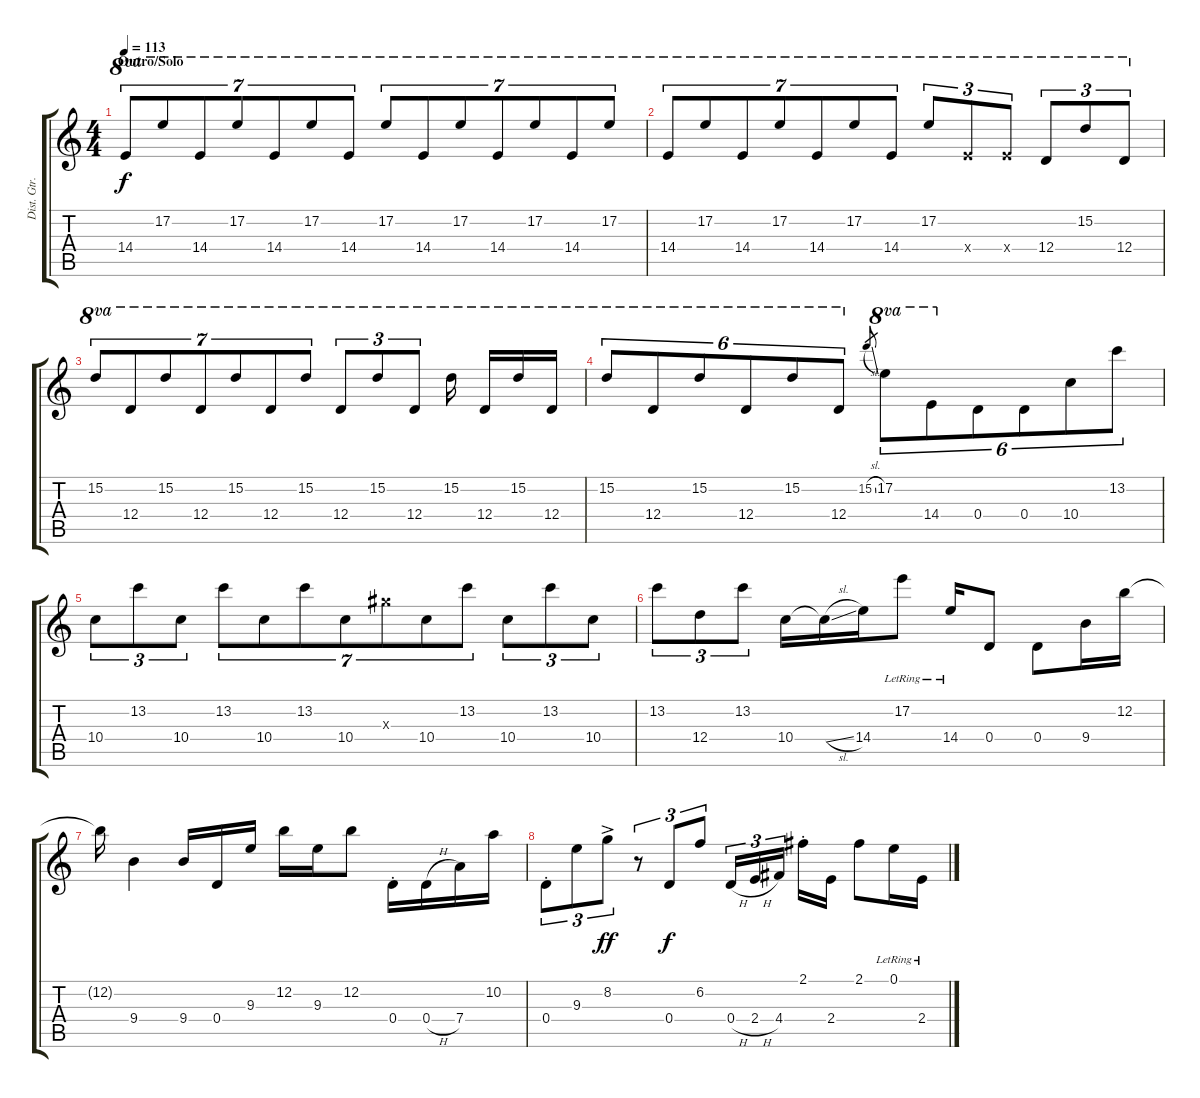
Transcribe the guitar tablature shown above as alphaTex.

\track ("Dist. Gtr." "Dist. Gtr.") {instrument overdrivenguitar}
\staff {score tabs}
\tuning (E4 B3 G3 D3 A2 E2) {hide}
\ts (4 4)
\section ("" "Outro/Solo")
\tempo 113
\clef g2
\ks c
14.4.8{tu (7 4) ot 8va dy f} 17.2.8{tu (7 4) ot 8va} 14.4.8{tu (7 4) ot 8va} 17.2.8{tu (7 4) ot 8va} 14.4.8{tu (7 4) ot 8va} 17.2.8{tu (7 4) ot 8va} 14.4.8{tu (7 4) ot 8va} 17.2.8{tu (7 4) ot 8va} 14.4.8{tu (7 4) ot 8va} 17.2.8{tu (7 4) ot 8va} 14.4.8{tu (7 4) ot 8va} 17.2.8{tu (7 4) ot 8va} 14.4.8{tu (7 4) ot 8va} 17.2.8{tu (7 4) ot 8va} |
14.4.8{tu (7 4) ot 8va} 17.2.8{tu (7 4) ot 8va} 14.4.8{tu (7 4) ot 8va} 17.2.8{tu (7 4) ot 8va} 14.4.8{tu (7 4) ot 8va} 17.2.8{tu (7 4) ot 8va} 14.4.8{tu (7 4) ot 8va} 17.2.8{tu (3 2) ot 8va} 14.4{x}.8{tu (3 2) ot 8va} 14.4{x}.8{tu (3 2) ot 8va} 12.4.8{tu (3 2) ot 8va} 15.2.8{tu (3 2) ot 8va} 12.4.8{tu (3 2) ot 8va} |
15.2.8{tu (7 4) ot 8va} 12.4.8{tu (7 4) ot 8va} 15.2.8{tu (7 4) ot 8va} 12.4.8{tu (7 4) ot 8va} 15.2.8{tu (7 4) ot 8va} 12.4.8{tu (7 4) ot 8va} 15.2.8{tu (7 4) ot 8va} 12.4.8{tu (3 2) ot 8va} 15.2.8{tu (3 2) ot 8va} 12.4.8{tu (3 2) ot 8va} 15.2.16{ot 8va} 12.4.16{ot 8va} 15.2.16{ot 8va} 12.4.16{ot 8va} |
15.2.8{tu (6 4) ot 8va} 12.4.8{tu (6 4) ot 8va} 15.2.8{tu (6 4) ot 8va} 12.4.8{tu (6 4) ot 8va} 15.2.8{tu (6 4) ot 8va} 12.4.8{tu (6 4) ot 8va} 15.2{sl}.8{gr} 17.2.8{tu (6 4) ot 8va} 14.4.8{tu (6 4) ot 8va} 0.4.8{tu (6 4)} 0.4.8{tu (6 4)} 10.4.8{tu (6 4)} 13.2.8{tu (6 4)} |
10.4.8{tu (3 2)} 13.2.8{tu (3 2)} 10.4.8{tu (3 2)} 13.2.8{tu (7 4)} 10.4.8{tu (7 4)} 13.2.8{tu (7 4)} 10.4.8{tu (7 4)} 13.3{x}.8{tu (7 4)} 10.4.8{tu (7 4)} 13.2.8{tu (7 4)} 10.4.8{tu (3 2)} 13.2.8{tu (3 2)} 10.4.8{tu (3 2)} |
13.2.8{tu (3 2)} 12.4.8{tu (3 2)} 13.2.8{tu (3 2)} 10.4.16 10.4{sl t}.16 14.4.16 17.2{lr}.8 14.4{lr}.16 0.4.8 0.4.8 9.4.16 12.2.16 |
12.2{t}.16 9.4.4 9.4.16 0.4.16 9.3.16 12.2.16 9.3.16 12.2.8 0.4{st}.16 0.4{h}.16 7.4.16 10.2.16 |
0.4{st}.8{tu (3 2)} 9.3.8{tu (3 2)} 8.2{ac}.8{tu (3 2) dy ff} r.8{tu (3 2)} 0.4.8{tu (3 2) dy f} 6.2.8{tu (3 2)} 0.4{h}.16{tu (3 2)} 2.4{h}.16{tu (3 2)} 4.4.16{tu (3 2) beam splitsecondary} 2.1{st}.16 2.4.16 2.1.8 0.1{lr}.16 2.4{lr}.16
